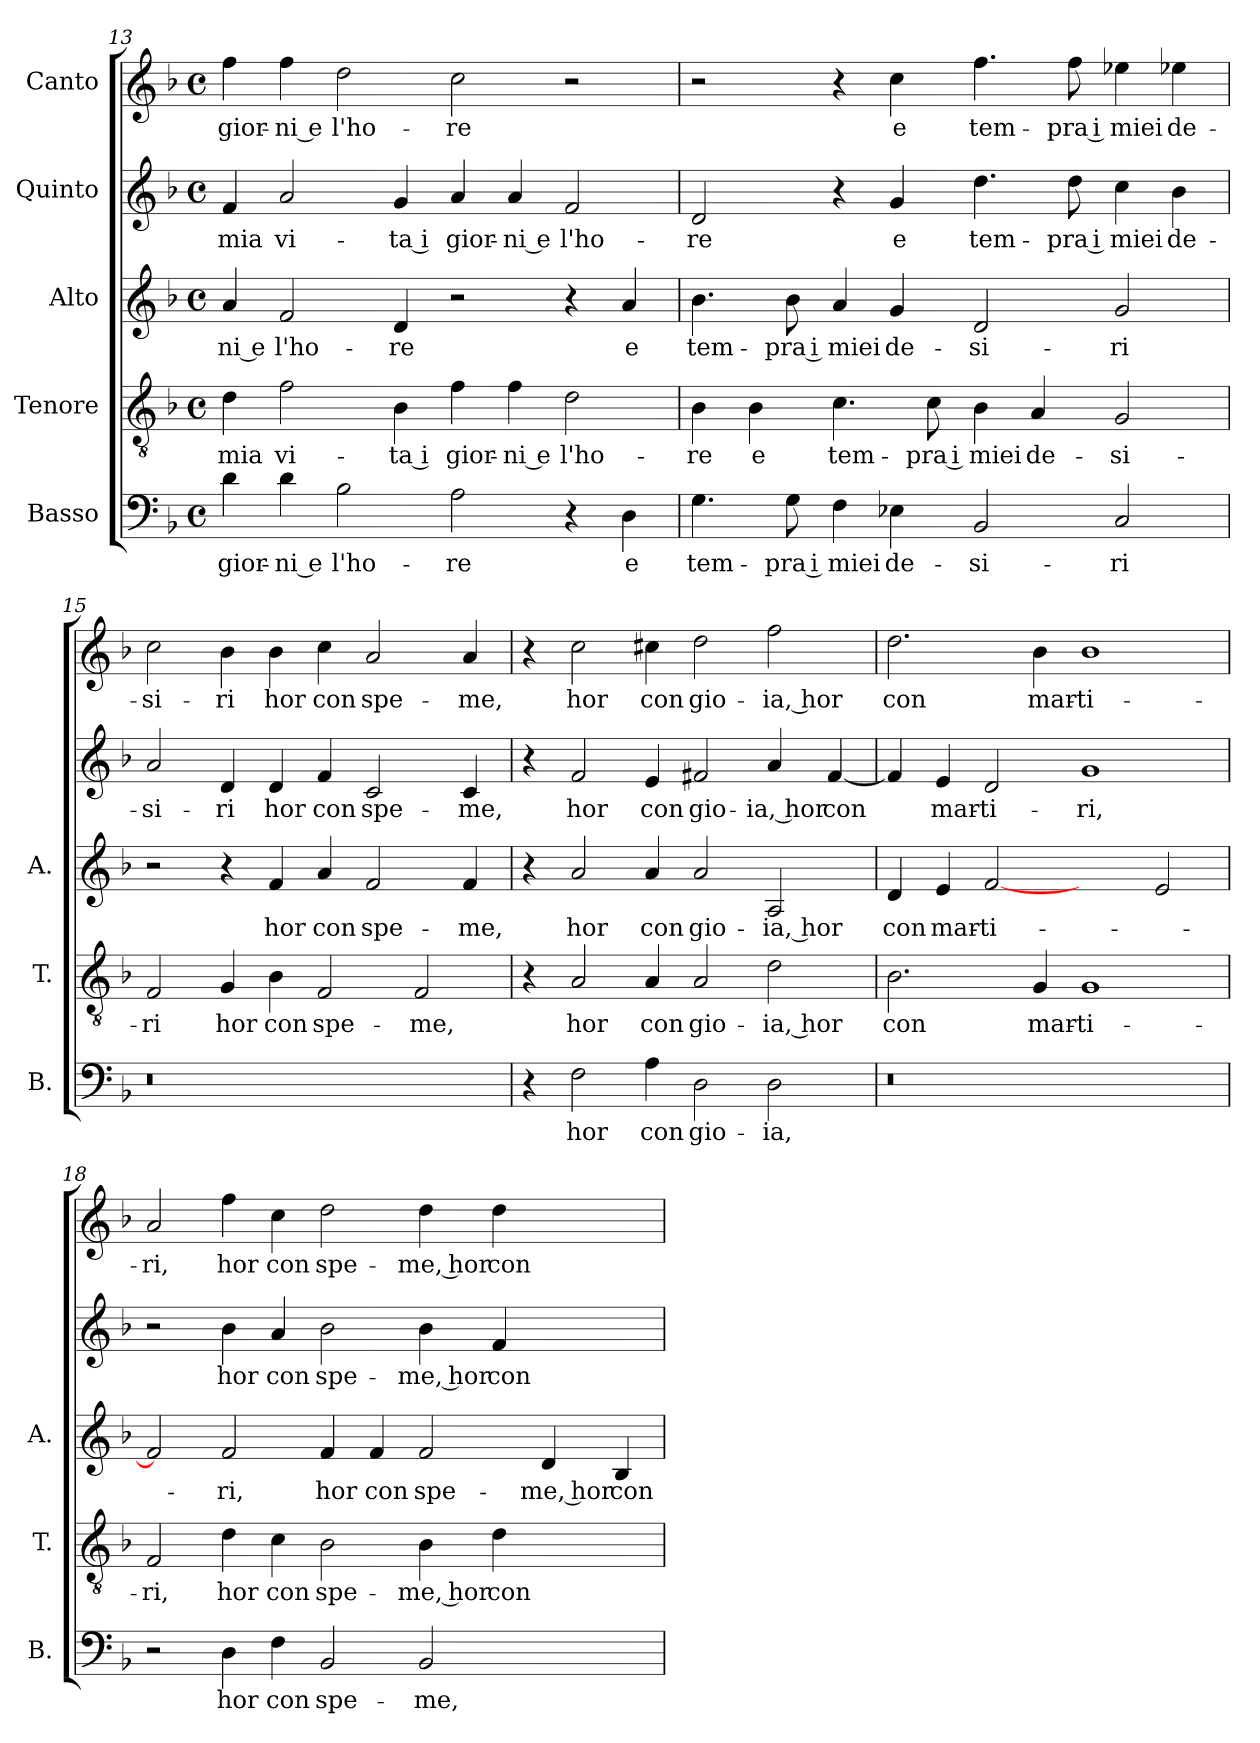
**kern	**text	**kern	**text	**kern	**text	**kern	**text	**kern	**text
*part5	*part5	*part4	*part4	*part3	*part3	*part2	*part2	*part1	*part1
*staff5	*staff5	*staff4	*staff4	*staff3	*staff3	*staff2	*staff2	*staff1	*staff1
*I"Basso	*	*I"Tenore	*	*I"Alto	*	*I"Quinto	*	*I"Canto	*
*I'B.	*	*I'T.	*	*I'A.	*	*	*	*	*
*clefF4	*	*clefGv2	*	*clefG2	*	*clefG2	*	*clefG2	*
*k[b-]	*	*k[b-]	*	*k[b-]	*	*k[b-]	*	*k[b-]	*
*F:	*	*F:	*	*F:	*	*F:	*	*F:	*
*M4/4	*	*M4/4	*	*M4/4	*	*M4/4	*	*M4/4	*
*met(c)	*	*met(c)	*	*met(c)	*	*met(c)	*	*met(c)	*
=13	=13	=13	=13	=13	=13	=13	=13	=13	=13
4d\	gior-	4d\	mia	4a/	-ni e	4f/	mia	4ff\	gior-
4d\	-ni e	2f\	vi-	2f/	l'ho-	2a/	vi-	4ff\	-ni e
2B-\	l'ho-	.	.	.	.	.	.	2dd\	l'ho-
.	.	4B-\	-ta i	4d/	-re	4g/	-ta i	.	.
2A\	-re	4f\	gior-	2r	.	4a/	gior-	2cc\	-re
.	.	4f\	-ni e	.	.	4a/	-ni e	.	.
4r	.	2d\	l'ho-	4r	.	2f/	l'ho-	2r	.
4D\	e	.	.	4a/	e	.	.	.	.
=14	=14	=14	=14	=14	=14	=14	=14	=14	=14
4.G\	tem-	4B-\	-re	4.b-\	tem-	2d/	-re	2r	.
.	.	4B-\	e	.	.	.	.	.	.
8G\	-pra i	.	.	8b-\	-pra i	.	.	.	.
4F\	miei	4.c\	tem-	4a/	miei	4r	.	4r	.
4E-X\	de-	.	.	4g/	de-	4g/	e	4cc\	e
.	.	8c\	-pra i	.	.	.	.	.	.
2BB-/	-si-	4B-\	miei	2d/	-si-	4.dd\	tem-	4.ff\	tem-
.	.	4A/	de-	.	.	.	.	.	.
.	.	.	.	.	.	8dd\	-pra i	8ff\	-pra i
2C/	-ri	2G/	-si-	2g/	-ri	4cc\	miei	4ee-X\	miei
.	.	.	.	.	.	4b-\	de-	4ee-X\	de-
=15	=15	=15	=15	=15	=15	=15	=15	=15	=15
!LO:N:vis=0	!	!	!	!	!	!	!	!	!
1r	.	2F/	-ri	2r	.	2a/	-si-	2cc\	-si-
.	.	4G/	hor	4r	.	4d/	-ri	4b-\	-ri
.	.	4B-\	con	4f/	hor	4d/	hor	4b-\	hor
1ryy	.	2F/	spe-	4a/	con	4f/	con	4cc\	con
.	.	.	.	2f/	spe-	2c/	spe-	2a/	spe-
.	.	2F/	-me,	.	.	.	.	.	.
.	.	.	.	4f/	-me,	4c/	-me,	4a/	-me,
=16	=16	=16	=16	=16	=16	=16	=16	=16	=16
4r	.	4r	.	4r	.	4r	.	4r	.
2F\	hor	2A/	hor	2a/	hor	2f/	hor	2cc\	hor
4A\	con	4A/	con	4a/	con	4e/	con	4cc#X\	con
2D\	gio-	2A/	gio-	2a/	gio-	2f#X/	gio-	2dd\	gio-
2D\	-ia,	2d\	-ia, hor	2A/	-ia, hor	4a/	-ia, hor	2ff\	-ia, hor
.	.	.	.	.	.	[4f#/	con	.	.
=17	=17	=17	=17	=17	=17	=17	=17	=17	=17
!LO:N:vis=0	!	!	!	!	!	!	!	!	!
1r	.	2.B-\	con	4d/	con	4f#/]	.	2.dd\	con
.	.	.	.	4e/	mar-	4e/	mar-	.	.
.	.	.	.	[2f/	-ti-	2d/	-ti-	.	.
.	.	4G/	mar-	.	.	.	.	4b-\	mar-
1ryy	.	1G/	-ti-	2ryy	.	1g/	-ri,	1b-\	-ti-
.	.	.	.	2e/	.	.	.	.	.
=18	=18	=18	=18	=18	=18	=18	=18	=18	=18
2r	.	2F/	-ri,	2f/]	.	2r	.	2a/	-ri,
4D\	hor	4d\	hor	2f/	-ri,	4b-\	hor	4ff\	hor
4F\	con	4c\	con	.	.	4a/	con	4cc\	con
2BB-/	spe-	2B-\	spe-	4f/	hor	2b-\	spe-	2dd\	spe-
.	.	.	.	4f/	con	.	.	.	.
2BB-/	-me,	4B-\	-me, hor	2f/	spe-	4b-\	-me, hor	4dd\	-me, hor
.	.	4d\	con	.	.	4f/	con	4dd\	con
2ryy	.	2ryy	.	4d/	-me, hor	2ryy	.	2ryy	.
.	.	.	.	4B-/	con	.	.	.	.
=	=	=	=	=	=	=	=	=	=
*-	*-	*-	*-	*-	*-	*-	*-	*-	*-
